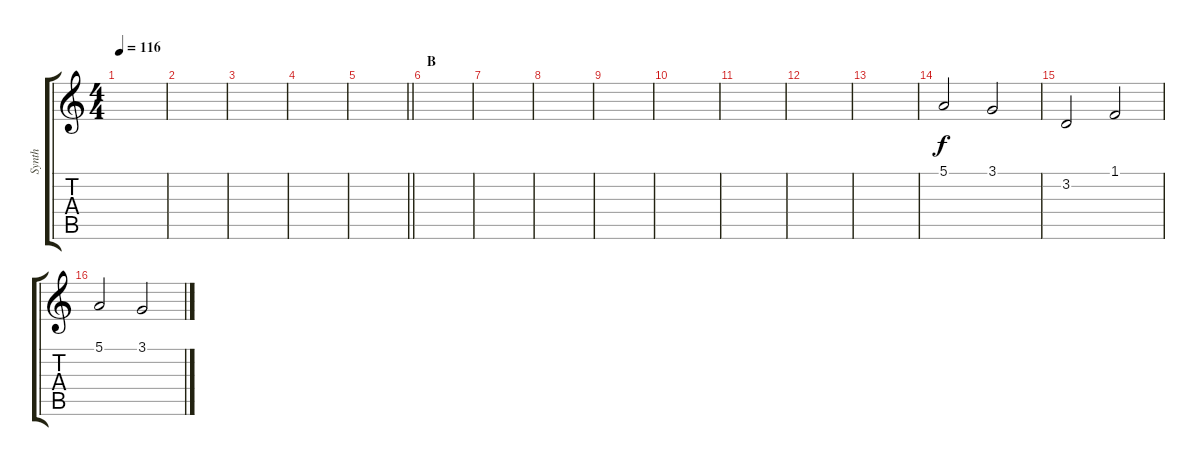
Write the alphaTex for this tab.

\track ("Synth" "Synth") {instrument fx7echoes}
\staff {score tabs}
\tuning (E4 B3 G3 D3 A2 D2) {hide}
\ts (4 4)
\tempo 116
\clef g2
\ks aminor
|
|
|
|
\barLineRight lightlight
|
\section ("" "B")
|
|
|
|
|
|
|
|
5.1.2{volume 10} 3.1.2 |
3.2.2 1.1.2 |
5.1.2 3.1.2
